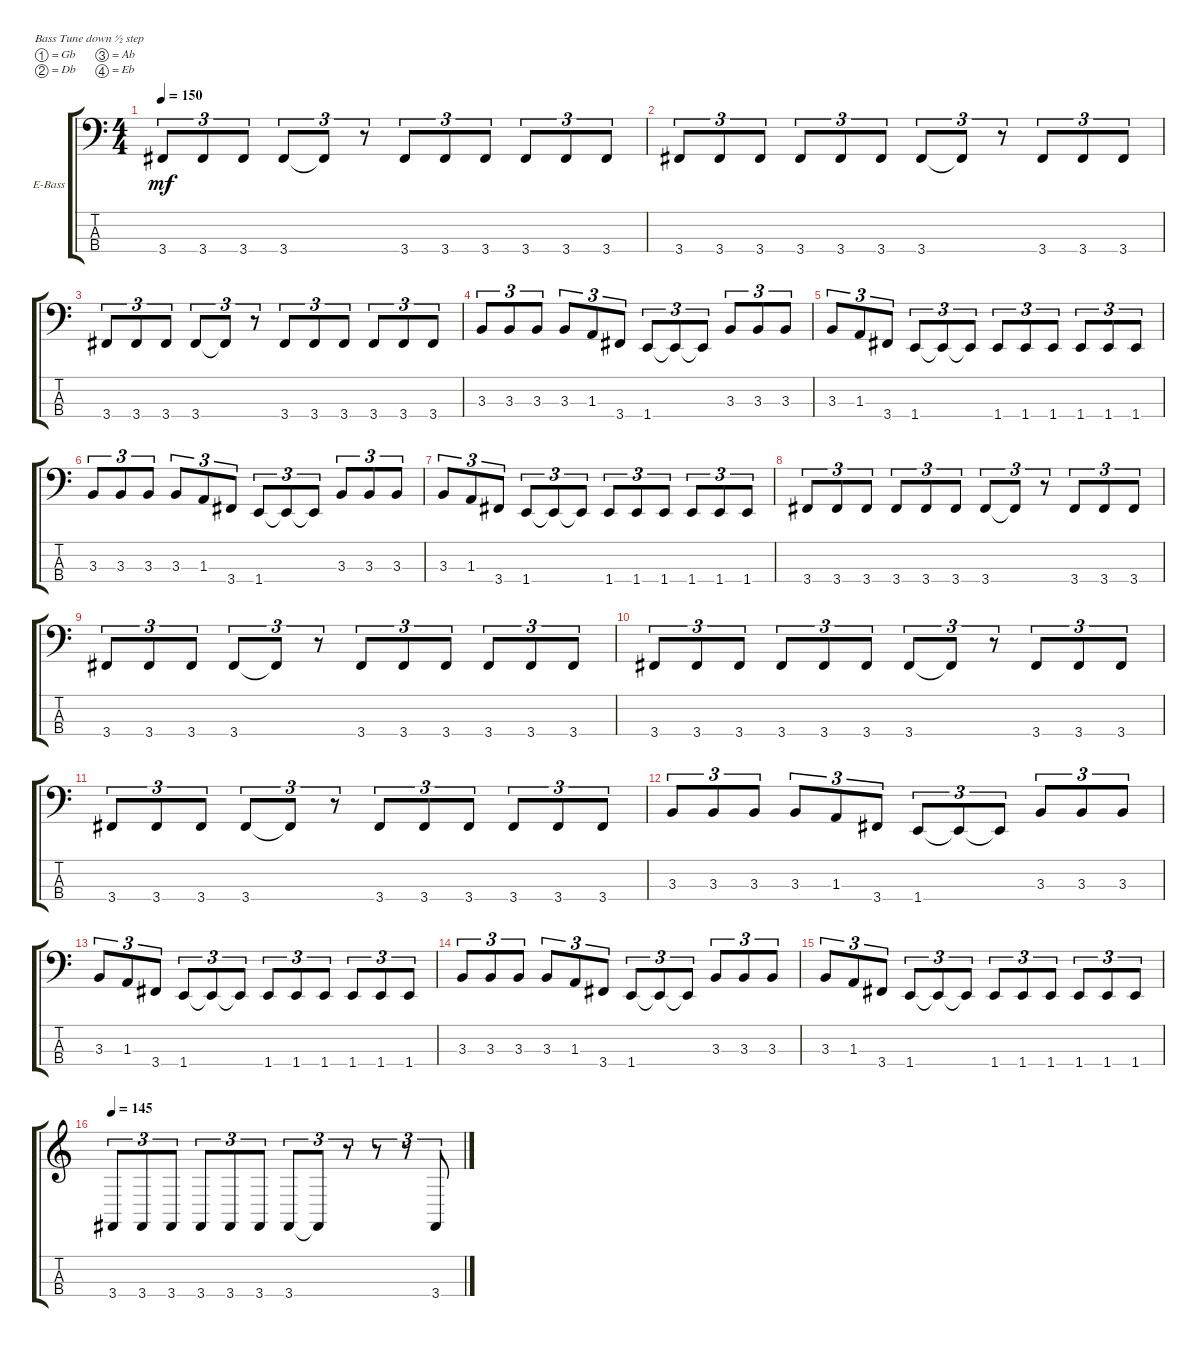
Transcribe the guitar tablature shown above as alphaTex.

\bracketExtendMode groupsimilarinstruments
\firstSystemTrackNameOrientation horizontal
\otherSystemsTrackNameOrientation horizontal
\track ("Electric Bass" "E-Bass") {instrument electricbassfinger}
\staff {score tabs}
\tuning (Gb2 Db2 Ab1 Eb1)
\ts (4 4)
\tempo 150
\clef f4
\ks c
3.4.8{tu (3 2) dy mf} 3.4.8{tu (3 2)} 3.4.8{tu (3 2)} 3.4.8{tu (3 2)} 3.4{t}.8{tu (3 2)} r.8{tu (3 2)} 3.4.8{tu (3 2)} 3.4.8{tu (3 2)} 3.4.8{tu (3 2)} 3.4.8{tu (3 2)} 3.4.8{tu (3 2)} 3.4.8{tu (3 2)} |
3.4.8{tu (3 2)} 3.4.8{tu (3 2)} 3.4.8{tu (3 2)} 3.4.8{tu (3 2)} 3.4.8{tu (3 2)} 3.4.8{tu (3 2)} 3.4.8{tu (3 2)} 3.4{t}.8{tu (3 2)} r.8{tu (3 2)} 3.4.8{tu (3 2)} 3.4.8{tu (3 2)} 3.4.8{tu (3 2)} |
3.4.8{tu (3 2)} 3.4.8{tu (3 2)} 3.4.8{tu (3 2)} 3.4.8{tu (3 2)} 3.4{t}.8{tu (3 2)} r.8{tu (3 2)} 3.4.8{tu (3 2)} 3.4.8{tu (3 2)} 3.4.8{tu (3 2)} 3.4.8{tu (3 2)} 3.4.8{tu (3 2)} 3.4.8{tu (3 2)} |
3.3.8{tu (3 2)} 3.3.8{tu (3 2)} 3.3.8{tu (3 2)} 3.3.8{tu (3 2)} 1.3.8{tu (3 2)} 3.4.8{tu (3 2)} 1.4.8{tu (3 2)} 1.4{t}.8{tu (3 2)} 1.4{t}.8{tu (3 2)} 3.3.8{tu (3 2)} 3.3.8{tu (3 2)} 3.3.8{tu (3 2)} |
3.3.8{tu (3 2)} 1.3.8{tu (3 2)} 3.4.8{tu (3 2)} 1.4.8{tu (3 2)} 1.4{t}.8{tu (3 2)} 1.4{t}.8{tu (3 2)} 1.4.8{tu (3 2)} 1.4.8{tu (3 2)} 1.4.8{tu (3 2)} 1.4.8{tu (3 2)} 1.4.8{tu (3 2)} 1.4.8{tu (3 2)} |
3.3.8{tu (3 2)} 3.3.8{tu (3 2)} 3.3.8{tu (3 2)} 3.3.8{tu (3 2)} 1.3.8{tu (3 2)} 3.4.8{tu (3 2)} 1.4.8{tu (3 2)} 1.4{t}.8{tu (3 2)} 1.4{t}.8{tu (3 2)} 3.3.8{tu (3 2)} 3.3.8{tu (3 2)} 3.3.8{tu (3 2)} |
3.3.8{tu (3 2)} 1.3.8{tu (3 2)} 3.4.8{tu (3 2)} 1.4.8{tu (3 2)} 1.4{t}.8{tu (3 2)} 1.4{t}.8{tu (3 2)} 1.4.8{tu (3 2)} 1.4.8{tu (3 2)} 1.4.8{tu (3 2)} 1.4.8{tu (3 2)} 1.4.8{tu (3 2)} 1.4.8{tu (3 2)} |
3.4.8{tu (3 2)} 3.4.8{tu (3 2)} 3.4.8{tu (3 2)} 3.4.8{tu (3 2)} 3.4.8{tu (3 2)} 3.4.8{tu (3 2)} 3.4.8{tu (3 2)} 3.4{t}.8{tu (3 2)} r.8{tu (3 2)} 3.4.8{tu (3 2)} 3.4.8{tu (3 2)} 3.4.8{tu (3 2)} |
3.4.8{tu (3 2)} 3.4.8{tu (3 2)} 3.4.8{tu (3 2)} 3.4.8{tu (3 2)} 3.4{t}.8{tu (3 2)} r.8{tu (3 2)} 3.4.8{tu (3 2)} 3.4.8{tu (3 2)} 3.4.8{tu (3 2)} 3.4.8{tu (3 2)} 3.4.8{tu (3 2)} 3.4.8{tu (3 2)} |
3.4.8{tu (3 2)} 3.4.8{tu (3 2)} 3.4.8{tu (3 2)} 3.4.8{tu (3 2)} 3.4.8{tu (3 2)} 3.4.8{tu (3 2)} 3.4.8{tu (3 2)} 3.4{t}.8{tu (3 2)} r.8{tu (3 2)} 3.4.8{tu (3 2)} 3.4.8{tu (3 2)} 3.4.8{tu (3 2)} |
3.4.8{tu (3 2)} 3.4.8{tu (3 2)} 3.4.8{tu (3 2)} 3.4.8{tu (3 2)} 3.4{t}.8{tu (3 2)} r.8{tu (3 2)} 3.4.8{tu (3 2)} 3.4.8{tu (3 2)} 3.4.8{tu (3 2)} 3.4.8{tu (3 2)} 3.4.8{tu (3 2)} 3.4.8{tu (3 2)} |
3.3.8{tu (3 2)} 3.3.8{tu (3 2)} 3.3.8{tu (3 2)} 3.3.8{tu (3 2)} 1.3.8{tu (3 2)} 3.4.8{tu (3 2)} 1.4.8{tu (3 2)} 1.4{t}.8{tu (3 2)} 1.4{t}.8{tu (3 2)} 3.3.8{tu (3 2)} 3.3.8{tu (3 2)} 3.3.8{tu (3 2)} |
3.3.8{tu (3 2)} 1.3.8{tu (3 2)} 3.4.8{tu (3 2)} 1.4.8{tu (3 2)} 1.4{t}.8{tu (3 2)} 1.4{t}.8{tu (3 2)} 1.4.8{tu (3 2)} 1.4.8{tu (3 2)} 1.4.8{tu (3 2)} 1.4.8{tu (3 2)} 1.4.8{tu (3 2)} 1.4.8{tu (3 2)} |
3.3.8{tu (3 2)} 3.3.8{tu (3 2)} 3.3.8{tu (3 2)} 3.3.8{tu (3 2)} 1.3.8{tu (3 2)} 3.4.8{tu (3 2)} 1.4.8{tu (3 2)} 1.4{t}.8{tu (3 2)} 1.4{t}.8{tu (3 2)} 3.3.8{tu (3 2)} 3.3.8{tu (3 2)} 3.3.8{tu (3 2)} |
3.3.8{tu (3 2)} 1.3.8{tu (3 2)} 3.4.8{tu (3 2)} 1.4.8{tu (3 2)} 1.4{t}.8{tu (3 2)} 1.4{t}.8{tu (3 2)} 1.4.8{tu (3 2)} 1.4.8{tu (3 2)} 1.4.8{tu (3 2)} 1.4.8{tu (3 2)} 1.4.8{tu (3 2)} 1.4.8{tu (3 2)} |
\tempo 145
\clef g2
3.4.8{tu (3 2)} 3.4.8{tu (3 2)} 3.4.8{tu (3 2)} 3.4.8{tu (3 2)} 3.4.8{tu (3 2)} 3.4.8{tu (3 2)} 3.4.8{tu (3 2)} 3.4{t}.8{tu (3 2)} r.8{tu (3 2)} r.8{tu (3 2)} r.8{tu (3 2)} 3.4.8{tu (3 2)}
